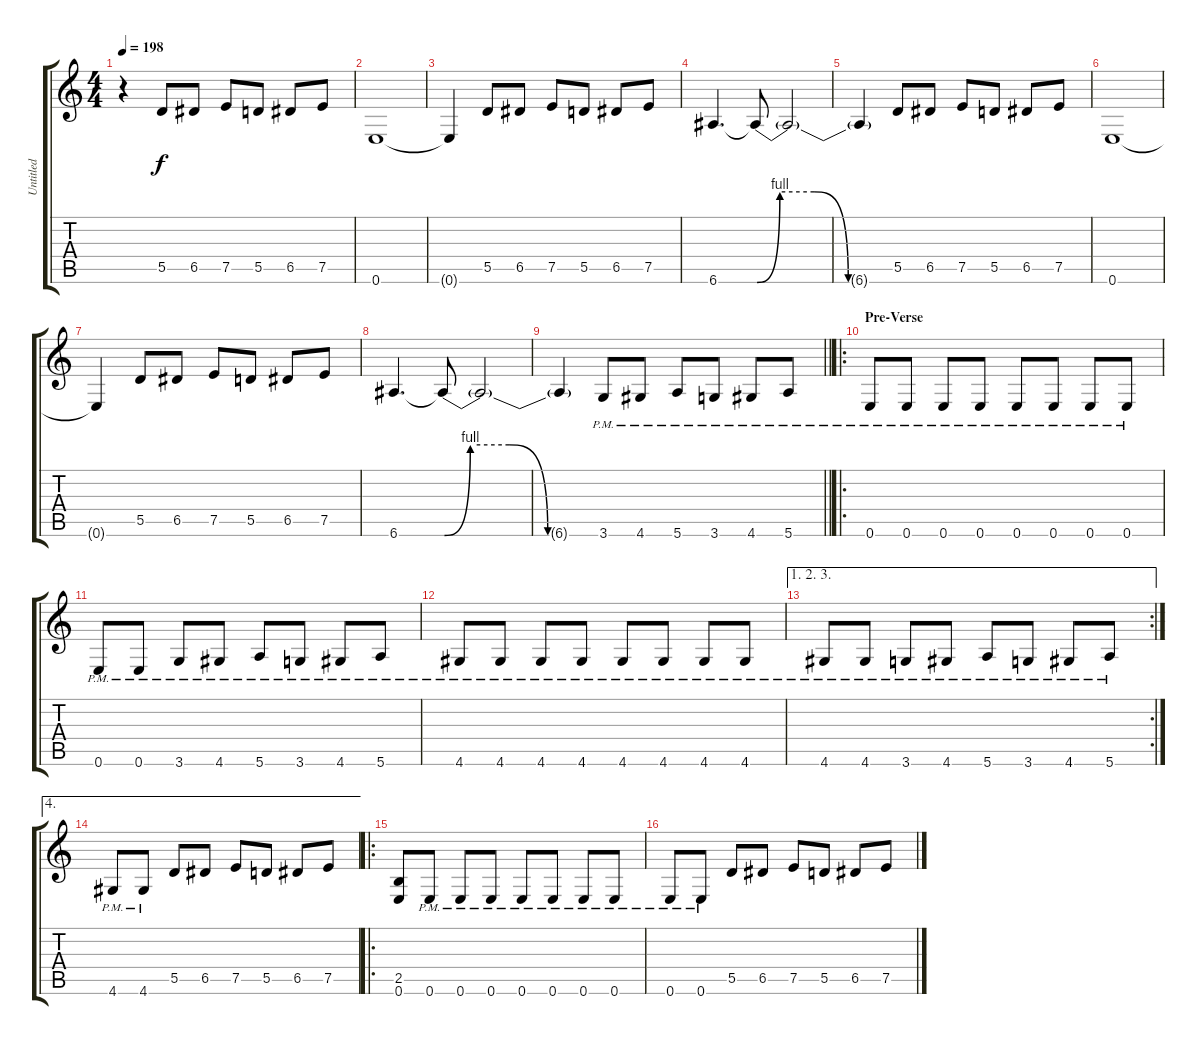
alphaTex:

\track ("Untitled" "Untitled") {instrument distortionguitar}
\staff {score tabs}
\tuning (E4 B3 G3 D3 A2 E2) {hide}
\ts (4 4)
\tempo 198
\clef g2
\ks c
r.4{dy f instrument distortionguitar} 5.5.8 6.5.8 7.5.8 5.5.8 6.5.8 7.5.8 |
0.6.1 |
0.6{t}.4 5.5.8 6.5.8 7.5.8 5.5.8 6.5.8 7.5.8 |
6.6.4{d} 6.6{be (custom 0 0 10 4 25 4 40 0 60 0) t}.8 6.6{t}.2 |
6.6{t}.4 5.5.8 6.5.8 7.5.8 5.5.8 6.5.8 7.5.8 |
0.6.1 |
0.6{t}.4 5.5.8 6.5.8 7.5.8 5.5.8 6.5.8 7.5.8 |
6.6.4{d} 6.6{be (custom 0 0 10 4 25 4 40 0 60 0) t}.8 6.6{t}.2 |
\barLineRight lightlight
6.6{t}.4 3.6{pm}.8 4.6{pm}.8 5.6{pm}.8 3.6{pm}.8 4.6{pm}.8 5.6{pm}.8 |
\ro
\section ("" "Pre-Verse")
0.6{pm}.8 0.6{pm}.8 0.6{pm}.8 0.6{pm}.8 0.6{pm}.8 0.6{pm}.8 0.6{pm}.8 0.6{pm}.8 |
0.6{pm}.8 0.6{pm}.8 3.6{pm}.8 4.6{pm}.8 5.6{pm}.8 3.6{pm}.8 4.6{pm}.8 5.6{pm}.8 |
4.6{pm}.8 4.6{pm}.8 4.6{pm}.8 4.6{pm}.8 4.6{pm}.8 4.6{pm}.8 4.6{pm}.8 4.6{pm}.8 |
\ae (1 2 3)
\rc 2
4.6{pm}.8 4.6{pm}.8 3.6{pm}.8 4.6{pm}.8 5.6{pm}.8 3.6{pm}.8 4.6{pm}.8 5.6{pm}.8 |
\ae 4
4.6{pm}.8 4.6{pm}.8 5.5.8 6.5.8 7.5.8 5.5.8 6.5.8 7.5.8 |
\ro
(2.5 0.6).8 0.6{pm}.8 0.6{pm}.8 0.6{pm}.8 0.6{pm}.8 0.6{pm}.8 0.6{pm}.8 0.6{pm}.8 |
0.6{pm}.8 0.6{pm}.8 5.5.8 6.5.8 7.5.8 5.5.8 6.5.8 7.5.8
